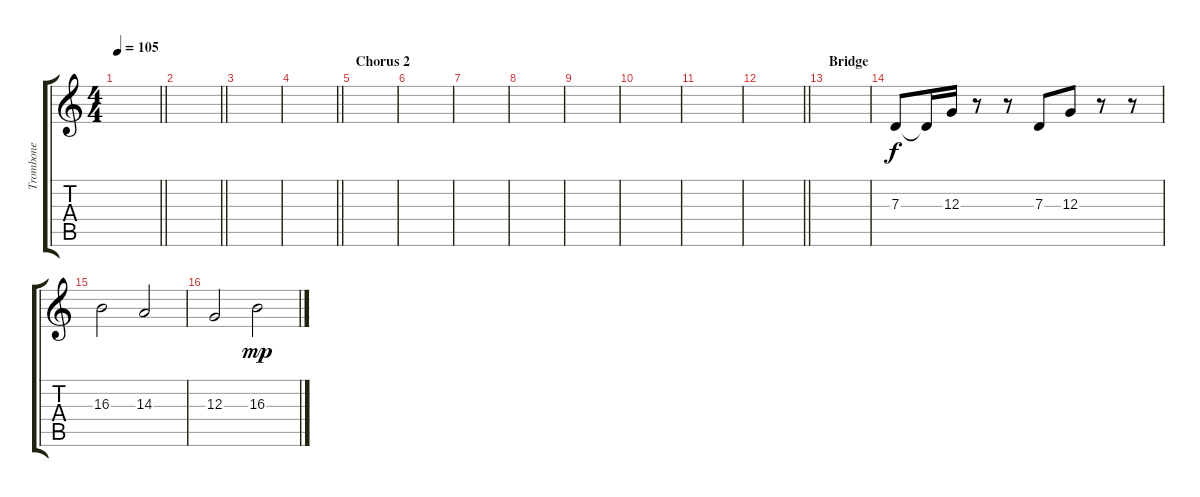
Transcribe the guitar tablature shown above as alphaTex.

\track ("Trombone" "Trombone") {instrument trombone}
\staff {score tabs}
\tuning (E4 B3 G3 D3 A2 E2) {hide}
\ts (4 4)
\tempo 105
\clef g2
\barLineRight lightlight
\ks c
|
\barLineRight lightlight
|
|
\barLineRight lightlight
|
\section ("" "Chorus 2")
|
|
|
|
|
|
|
\barLineRight lightlight
|
\section ("" "Bridge")
|
7.3.8 7.3{t}.16 12.3.16 r.8 r.8 7.3.8 12.3.8 r.8 r.8 |
16.3.2 14.3.2 |
12.3.2 16.3.2{dy mp}
